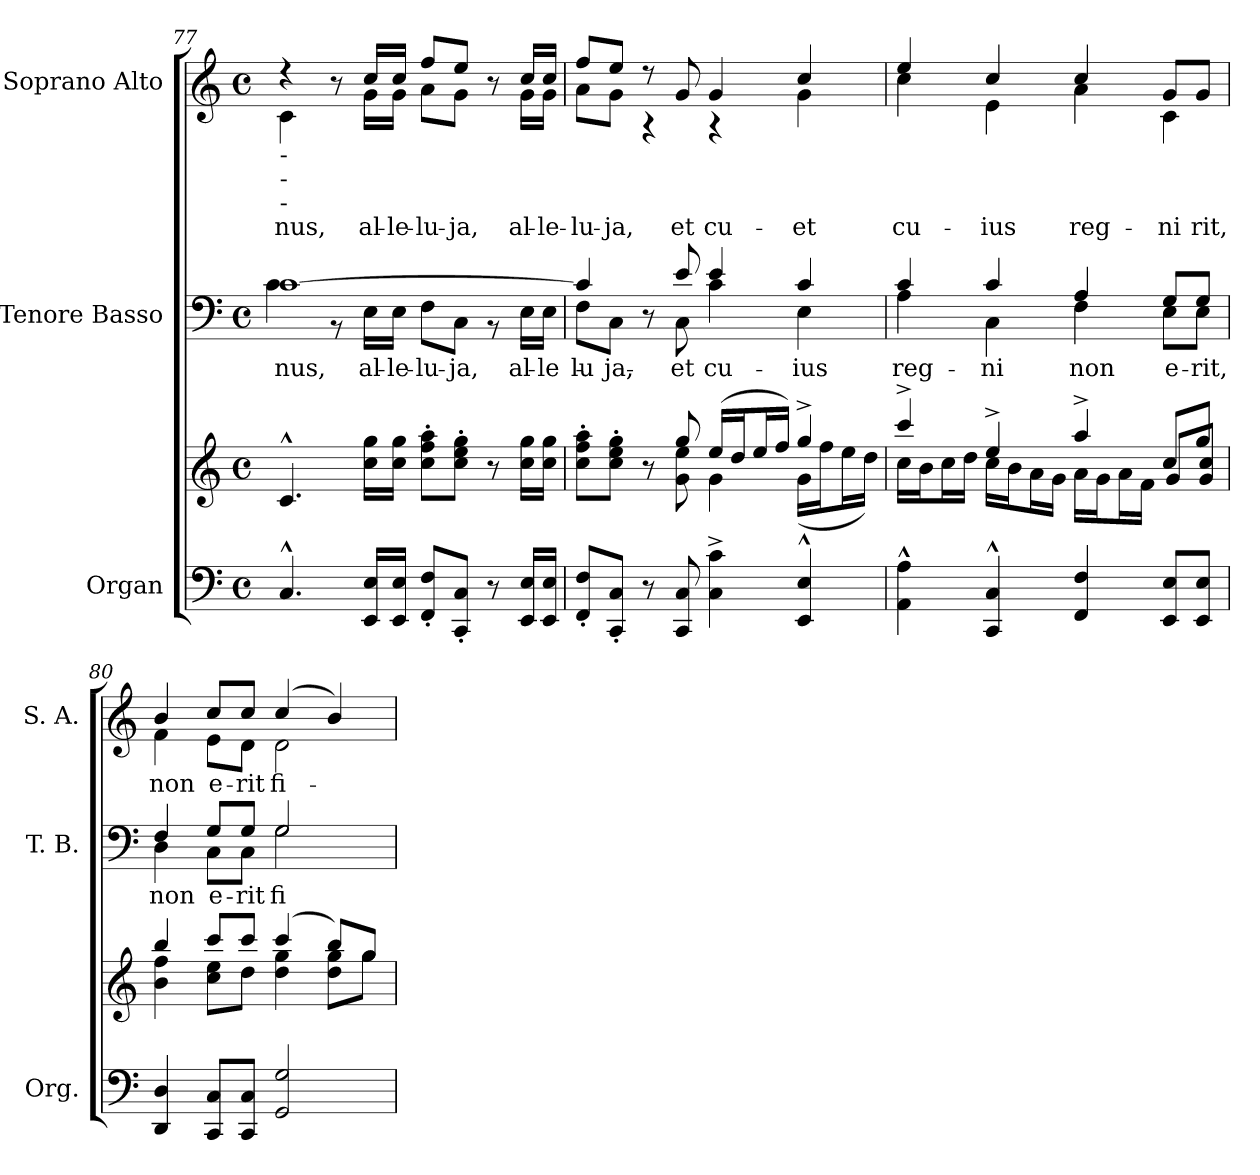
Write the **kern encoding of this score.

**kern	**kern	**kern	**text	**kern	**text
*part3	*part3	*part2	*part2	*part1	*part1
*staff4	*staff3	*staff2	*staff2	*staff1	*staff1
*I"Organ	*	*I"Tenore Basso	*	*I"Soprano Alto	*
*I'Org.	*	*I'T. B.	*	*I'S. A.	*
!!LO:LB:g=z
*clefF4	*clefG2	*clefF4	*	*clefG2	*
*k[]	*k[]	*k[]	*	*k[]	*
*C:	*C:	*C:	*	*C:	*
*M4/4	*M4/4	*M4/4	*	*M4/4	*
*met(c)	*met(c)	*met(c)	*	*met(c)	*
=77	=77	=77	=77	=77	=77
!	!	!	!LO:LY:a:color=#000000	!	!
*	*	*^	*	*	*
!	!	!	!	!LO:LY:b:color=#000000	!	!
*	*	*	*	*	*^	*
!	!	!	!	!	!LO:TX:b:t=-	!	!
!	!	!	!	!	!LO:TX:b:t=-	!	!
!	!	!	!	!	!LO:TX:b:t=-	!	!
!	!	!	!	!	!	!	!LO:LY:b:color=#000000
4.C^^i/	4.c^^i/	[>1ci	4ci\	-nus,	4r	4ci\	-nus,
.	.	.	8r	.	8r	8ryy	.
!	!	!	!	!LO:LY:b:color=#000000	!	!	!
!	!	!	!	!	!	!	!LO:LY:b:color=#000000
16EEi/ 16Ei/LL	16cci\ 16ggi\LL	.	16Ei\LL	al-	16cci/LL	16gi\LL	al-
!	!	!	!	!LO:LY:b:color=#000000	!	!	!
!	!	!	!	!	!	!	!LO:LY:b:color=#000000
16EEi/ 16Ei/JJ	16cci\ 16ggi\JJ	.	16Ei\JJ	-le-	16cci/JJ	16gi\JJ	-le-
!	!	!	!	!LO:LY:b:color=#000000	!	!	!
!	!	!	!	!	!	!	!LO:LY:b:color=#000000
8FFi'/ 8Fi'/L	8cci'\ 8ffi'\ 8aai'\L	.	8Fi\L	-lu-	8ffi/L	8ai\L	-lu-
!	!	!	!	!LO:LY:b:color=#000000	!	!	!
!	!	!	!	!	!	!	!LO:LY:b:color=#000000
8CCi'/ 8Ci'/J	8cci'\ 8eei'\ 8ggi'\J	.	8Ci\J	-ja,	8eei/J	8gi\J	-ja,
8r	8r	.	8r	.	8r	8ryy	.
!	!	!	!	!LO:LY:b:color=#000000	!	!	!
!	!	!	!	!	!	!	!LO:LY:b:color=#000000
16EEi/ 16Ei/LL	16cci\ 16ggi\LL	.	16Ei\LL	al-	16cci/LL	16gi\LL	al-
!	!	!	!	!LO:LY:b:color=#000000	!	!	!
!	!	!	!	!	!	!	!LO:LY:b:color=#000000
16EEi/ 16Ei/JJ	16cci\ 16ggi\JJ	.	16Ei\JJ	-le-	16cci/JJ	16gi\JJ	-le-
=78	=78	=78	=78	=78	=78	=78	=78
*	*^	*	*	*	*	*	*
!	!	!	!	!	!LO:LY:b:color=#000000	!	!	!
!	!	!	!	!	!	!	!	!LO:LY:b:color=#000000
8FFi'/ 8Fi'/L	8cci'\ 8ffi'\ 8aai'\L	4ryy	4ci/]	8Fi\L	-lu-	8ffi/L	8ai\L	-lu-
!	!	!	!	!	!LO:LY:b:color=#000000	!	!	!
!	!	!	!	!	!	!	!	!LO:LY:b:color=#000000
8CCi'/ 8Ci'/J	8cci'\ 8eei'\ 8ggi'\J	.	.	8Ci\J	-ja,	8eei/J	8gi\J	-ja,
8r	8r	8ryy	8r	8ryy	.	8r	4r	.
!	!	!	!	!	!LO:LY:a:color=#000000	!	!	!
!	!	!	!	!	!	!	!	!LO:LY:a:color=#000000
8CCi/ 8Ci	8ggi/	8gi\ 8eei	8ei/	8Ci\	et	8gi/	.	et
!	!	!	!	!	!LO:LY:a:color=#000000	!	!	!
!	!	!	!	!	!	!	!	!LO:LY:a:color=#000000
4Ci\^ 4ci^	(16eei/LL	4gi\	4ei/	4ci\	cu-	4gi/	4r	cu-
.	16ddi/J	.	.	.	.	.	.	.
.	16eei/L	.	.	.	.	.	.	.
.	16ffi/JJ)	.	.	.	.	.	.	.
!	!	!	!	!	!LO:LY:a:color=#000000	!	!	!
!	!	!	!	!	!	!	!	!LO:LY:a:color=#000000
!	!	!	!	!	!	!	!	!LO:LY:b:color=#000000
4EEi/^^ 4Ei^^	4gg^i/	(16gi\LL	4ci/	4Ei\	-ius	4cci/	4gi\	et
.	.	16ffi\J	.	.	.	.	.	.
.	.	16eei\L	.	.	.	.	.	.
.	.	16ddi\JJ)	.	.	.	.	.	.
=79	=79	=79	=79	=79	=79	=79	=79	=79
!	!	!	!	!	!LO:LY:a:color=#000000	!	!	!
!	!	!	!	!	!	!	!	!LO:LY:a:color=#000000
!	!	!	!	!	!	!	!	!LO:LY:b:color=#000000
4AAi\^^ 4Ai^^	4ccc^i/	16cci\LL	4ci/	4Ai\	reg-	4eei/	4cci\	cu-
.	.	16bi\J	.	.	.	.	.	.
.	.	16cci\L	.	.	.	.	.	.
.	.	16ddi\JJ	.	.	.	.	.	.
!	!	!	!	!	!LO:LY:a:color=#000000	!	!	!
!	!	!	!	!	!	!	!	!LO:LY:a:color=#000000
!	!	!	!	!	!	!	!	!LO:LY:b:color=#000000
4CCi/^^ 4Ci^^	4ee^i/	16cci\LL	4ci/	4Ci\	-ni	4cci/	4ei\	-ius
.	.	16bi\J	.	.	.	.	.	.
.	.	16ai\L	.	.	.	.	.	.
.	.	16gi\JJ	.	.	.	.	.	.
!	!	!	!	!	!LO:LY:a:color=#000000	!	!	!
!	!	!	!	!	!	!	!	!LO:LY:a:color=#000000
!	!	!	!	!	!	!	!	!LO:LY:b:color=#000000
4FFi/ 4Fi	4aa^i/	16ai\LL	4Ai/	4Fi\	non	4cci/	4ai\	reg-
.	.	16gi\J	.	.	.	.	.	.
.	.	16ai\L	.	.	.	.	.	.
.	.	16fi\JJ	.	.	.	.	.	.
!	!	!	!	!	!LO:LY:a:color=#000000	!	!	!
!	!	!	!	!	!	!	!	!LO:LY:a:color=#000000
!	!	!	!	!	!	!	!	!LO:LY:b:color=#000000
8EEi/ 8Ei/L	8cci/L	8gi/L	8Gi/L	8Ei\L	e-	8gi/L	4ci\	-ni
!	!	!	!	!	!LO:LY:a:color=#000000	!	!	!
!	!	!	!	!	!	!	!	!LO:LY:a:color=#000000
8EEi/ 8Ei/J	8ggi/J	8gi/ 8cci/J	8Gi/J	8Ei\J	-rit,	8gi/J	.	-rit,
=80	=80	=80	=80	=80	=80	=80	=80	=80
!	!	!	!	!	!LO:LY:a:color=#000000	!	!	!
!	!	!	!	!	!	!	!	!LO:LY:a:color=#000000
!	!	!	!	!	!	!	!	!LO:LY:b:color=#000000
4DDi/ 4Di	4bbi/	4bi\ 4ffi	4Fi/	4Di\	non	4bi/	4fi\	non
!	!	!	!	!	!LO:LY:a:color=#000000	!	!	!
!	!	!	!	!	!	!	!	!LO:LY:a:color=#000000
!	!	!	!	!	!	!	!	!LO:LY:b:color=#000000
8CCi/ 8Ci/L	8ccci/L	8cci\ 8eei\L	8Gi/L	8Ci\L	e-	8cci/L	8ei\L	e-
!	!	!	!	!	!LO:LY:a:color=#000000	!	!	!
!	!	!	!	!	!	!	!	!LO:LY:a:color=#000000
!	!	!	!	!	!	!	!	!LO:LY:b:color=#000000
8CCi/ 8Ci/J	8ccci/J	8ddi\J	8Gi/J	8Ci\J	-rit	8cci/J	8di\J	-rit
!	!	!	!	!	!LO:LY:a:color=#000000	!	!	!
!	!	!	!	!	!	!	!	!LO:LY:a:color=#000000
!	!	!	!	!	!	!	!	!LO:LY:b:color=#000000
2GGi/ 2Gi	(4ccci/	4ddi\ 4ggi	2Gi/	2Gi\	fi-	(4cci/	2di\	fi-
.	8bbi/L)	8ddi\ 8ggi\L	.	.	.	4bi/)	.	.
.	8ggi/J	8ggi\J	.	.	.	.	.	.
*	*v	*v	*	*	*	*v	*v	*
*	*	*v	*v	*	*	*
=	=	=	=	=	=
*-	*-	*-	*-	*-	*-
